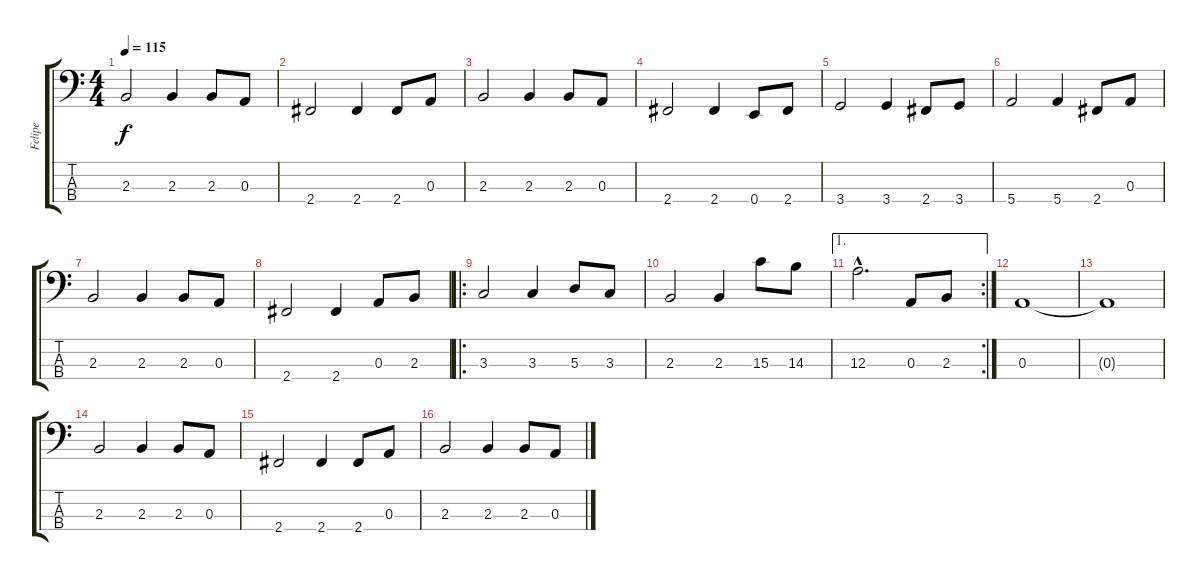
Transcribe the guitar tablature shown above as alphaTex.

\track ("Felipe" "Felipe") {instrument acousticbass}
\staff {score tabs}
\tuning (G2 D2 A1 E1) {hide}
\ts (4 4)
\tempo 115
\clef f4
\ks c
2.3.2{dy f} 2.3.4 2.3.8 0.3.8 |
2.4.2 2.4.4 2.4.8 0.3.8 |
2.3.2 2.3.4 2.3.8 0.3.8 |
2.4.2 2.4.4 0.4.8 2.4.8 |
3.4.2 3.4.4 2.4.8 3.4.8 |
5.4.2 5.4.4 2.4.8 0.3.8 |
2.3.2 2.3.4 2.3.8 0.3.8 |
2.4.2 2.4.4 0.3.8 2.3.8 |
\ro
3.3.2 3.3.4 5.3.8 3.3.8 |
2.3.2 2.3.4 15.3.8 14.3.8 |
\ae 1
\rc 2
12.3{hac}.2{d} 0.3.8 2.3.8 |
0.3.1 |
0.3{t}.1 |
2.3.2 2.3.4 2.3.8 0.3.8 |
2.4.2 2.4.4 2.4.8 0.3.8 |
2.3.2 2.3.4 2.3.8 0.3.8
